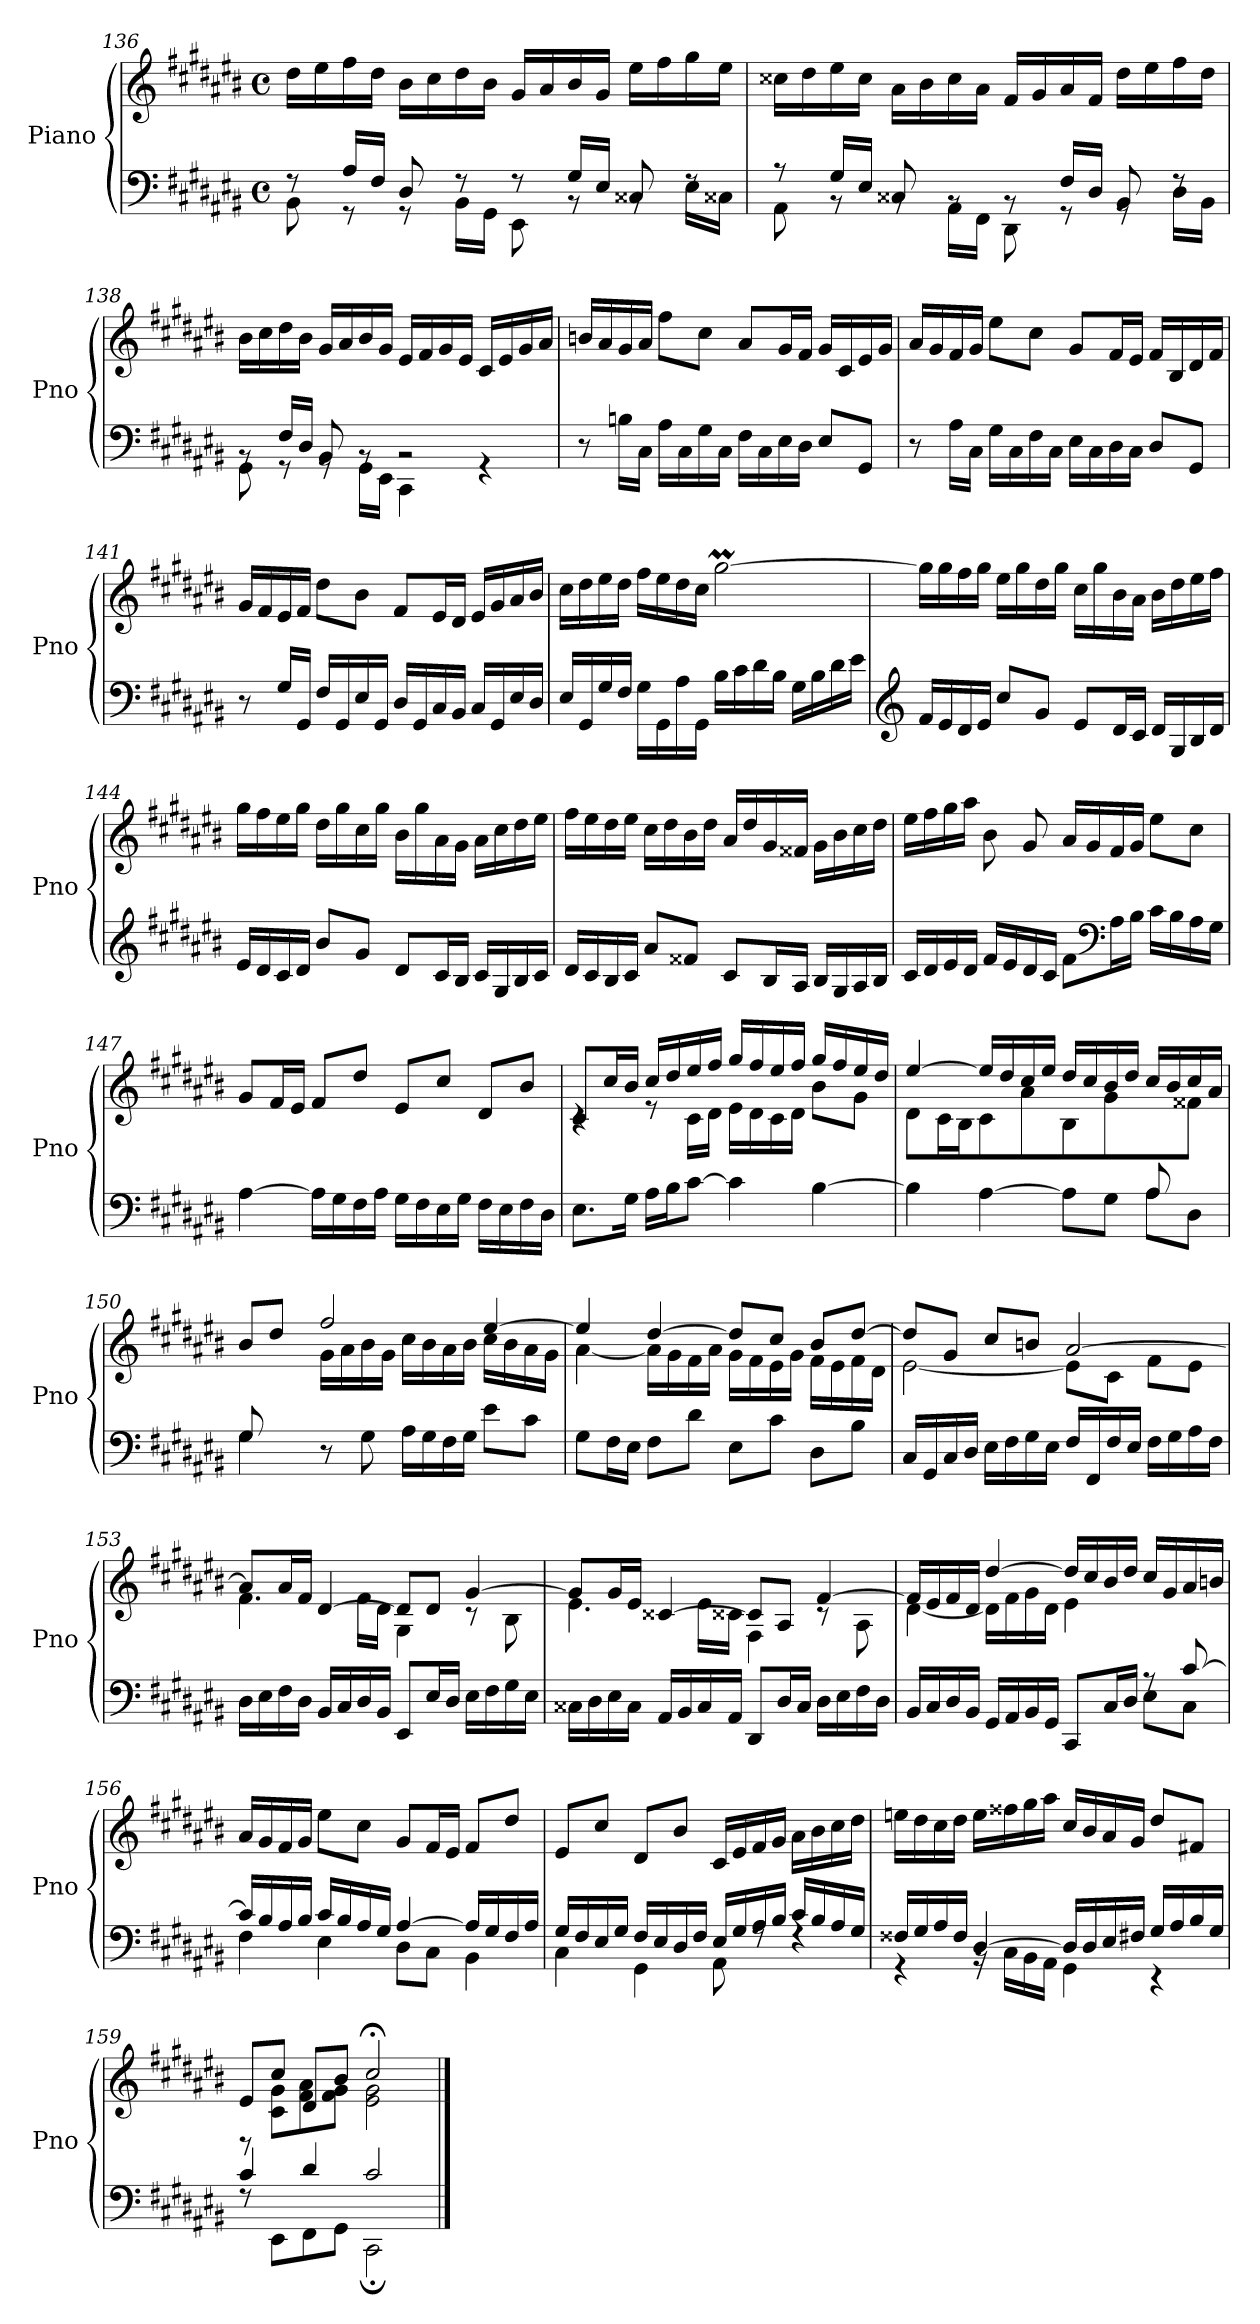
**kern	**kern
*part1	*part1
*staff2	*staff1
*I"Piano	*
*I'Pno	*
!!LO:LB:g=z
*clefF4	*clefG2
*k[f#c#g#d#a#e#b#]	*k[f#c#g#d#a#e#b#]
*M4/4	*M4/4
*met(c)	*met(c)
=136	=136
*^	*
8rF	8BB#\	16dd#\LL
.	.	16ee#\
16A#/LL	8r	16ff#\
16F#/JJ	.	16dd#\JJ
8D#/	8r	16b#\LL
.	.	16cc#\
8r	16BB#\LL	16dd#\
.	16GG#\JJ	16b#\JJ
8r	8EE#\	16g#/LL
.	.	16a#/
16G#/LL	8rBB	16b#/
16E#/JJ	.	16g#/JJ
8C##X/	8rBB	16ee#\LL
.	.	16ff#\
8rF	16E#\LL	16gg#\
.	16C##X\JJ	16ee#\JJ
=137	=137	=137
8r	8AA#\	16cc##X\LL
.	.	16dd#\
16G#/LL	8rBB	16ee#\
16E#/JJ	.	16cc##\JJ
8C##X/	8rBB	16a#\LL
.	.	16b#\
8rBB	16AA#\LL	16cc##i\
.	16FF#\JJ	16a#\JJ
8rBB	8DD#\	16f#/LL
.	.	16g#/
16F#/LL	8rGG	16a#/
16D#/JJ	.	16f#/JJ
8BB#/	8rGG	16dd#\LL
.	.	16ee#\
8rF	16D#\LL	16ff#\
.	16BB#\JJ	16dd#\JJ
!!LO:PB:g=z
=138	=138	=138
8rBB	8GG#\	16b#\LL
.	.	16cc#\
16F#/LL	8rGG	16dd#\
16D#/JJ	.	16b#\JJ
8BB#/	8rGG	16g#/LL
.	.	16a#/
8rBB	16GG#\LL	16b#/
.	16EE#\JJ	16g#/JJ
2rBB	4CC#\	16e#/LL
.	.	16f#/
.	.	16g#/
.	.	16e#/JJ
.	4rGG	16c#/LL
.	.	16e#/
.	.	16g#/
.	.	16a#/JJ
*v	*v	*
=139	=139
8r	16bn/LL
.	16a#/
16Bn\LL	16g#/
16C#\JJ	16a#/JJ
16A#\LL	8ff#\L
16C#\	.
16G#\	8cc#\J
16C#\JJ	.
16F#\LL	8a#/L
16C#\	.
16E#\	16g#/L
16D#\JJ	16f#/JJ
8E#/L	16g#/LL
.	16c#/
8GG#/J	16e#/
.	16g#/JJ
!!LO:LB:g=z
=140	=140
8r	16a#/LL
.	16g#/
16A#\LL	16f#/
16C#\JJ	16g#/JJ
16G#\LL	8ee#\L
16C#\	.
16F#\	8cc#\J
16C#\JJ	.
16E#\LL	8g#/L
16C#\	.
16D#\	16f#/L
16C#\JJ	16e#/JJ
8D#/L	16f#/LL
.	16B#/
8GG#/J	16d#/
.	16f#/JJ
=141	=141
8r	16g#/LL
.	16f#/
16G#/LL	16e#/
16GG#/JJ	16f#/JJ
16F#/LL	8dd#\L
16GG#/	.
16E#/	8b#\J
16GG#/JJ	.
16D#/LL	8f#/L
16GG#/	.
16C#/	16e#/L
16BB#/JJ	16d#/JJ
16C#/LL	16e#/LL
16GG#/	16g#/
16E#/	16a#/
16D#/JJ	16b#/JJ
!!LO:LB:g=z
=142	=142
16E#/LL	16cc#\LL
16GG#/	16dd#\
16G#/	16ee#\
16F#/JJ	16dd#\JJ
16G#\LL	16ff#\LL
16GG#\	16ee#\
16A#\	16dd#\
16GG#\JJ	16cc#\JJ
16B#\LL	[2gg#M\
16c#\	.
16d#\	.
16B#\JJ	.
16G#\LL	.
16B#\	.
16d#\	.
16e#\JJ	.
=143	=143
*clefG2	*
16f#/LL	16gg#\LL]
16e#/	16gg#\
16d#/	16ff#\
16e#/JJ	16gg#\JJ
8cc#/L	16ee#\LL
.	16gg#\
8g#/J	16dd#\
.	16gg#\JJ
8e#/L	16cc#\LL
.	16gg#\
16d#/L	16b#\
16c#/JJ	16a#\JJ
16d#/LL	16b#\LL
16G#/	16dd#\
16B#/	16ee#\
16d#/JJ	16ff#\JJ
!!LO:LB:g=z
=144	=144
16e#/LL	16gg#\LL
16d#/	16ff#\
16c#/	16ee#\
16d#/JJ	16gg#\JJ
8b#/L	16dd#\LL
.	16gg#\
8g#/J	16cc#\
.	16gg#\JJ
8d#/L	16b#\LL
.	16gg#\
16c#/L	16a#\
16B#/JJ	16g#\JJ
16c#/LL	16a#\LL
16G#/	16cc#\
16B#/	16dd#\
16c#/JJ	16ee#\JJ
=145	=145
16d#/LL	16ff#\LL
16c#/	16ee#\
16B#/	16dd#\
16c#/JJ	16ee#\JJ
8a#/L	16cc#\LL
.	16dd#\
8f##X/J	16b#\
.	16dd#\JJ
8c#/L	16a#/LL
.	16dd#/
16B#/L	16g#/
16A#/JJ	16f##X/JJ
16B#/LL	16g#\LL
16G#/	16b#\
16A#/	16cc#\
16B#/JJ	16dd#\JJ
!!LO:PB:g=z
=146	=146
16c#/LL	16ee#\LL
16d#/	16ff#\
16e#/	16gg#\
16d#/JJ	16aa#\JJ
16f#/LL	8b#\
16e#/	.
16d#/	8g#/
16c#/JJ	.
8f#\L	16a#/LL
.	16g#/
*clefF4	*
16A#\L	16f#/
16B#\JJ	16g#/JJ
16c#\LL	8ee#\L
16B#\	.
16A#\	8cc#\J
16G#\JJ	.
=147	=147
[4A#\	8g#/L
.	16f#/L
.	16e#/JJ
16A#\LL]	8f#/L
16G#\	.
16F#\	8dd#/J
16A#\JJ	.
16G#\LL	8e#/L
16F#\	.
16E#\	8cc#/J
16G#\JJ	.
16F#\LL	8d#/L
16E#\	.
16F#\	8b#/J
16D#\JJ	.
!!LO:LB:g=z
=148	=148
*	*^
8.E#\L	8c#/L	4rc
.	16cc#/L	.
16G#\Jk	16b#/JJ	.
16A#\LL	16cc#/LL	8re
16B#\J	16dd#/	.
[8c#\J	16ee#/	16c#\LL
.	16ff#/JJ	16d#\JJ
4c#\]	16gg#/LL	16e#\LL
.	16ff#/	16d#\
.	16ee#/	16c#\
.	16ff#/JJ	16d#\JJ
[4B#\	16gg#/LL	8b#\L
.	16ff#/	.
.	16ee#/	8g#\J
.	16dd#/JJ	.
=149	=149	=149
*^	*	*
2.ryy	4B#\]	[4ee#/	8d#\L
.	.	.	16c#\L
.	.	.	16B#\JJ
.	[4A#\	16ee#/LL]	8c#\L
.	.	16dd#/	.
.	.	16cc#/	8a#\J
.	.	16ee#/JJ	.
.	8A#\L]	16dd#/LL	8B#\L
.	.	16cc#/	.
.	8G#\J	16b#/	8g#\J
.	.	16dd#/JJ	.
8A#/L	8A#\L	16cc#/LL	8ryy
.	.	16b#/	.
8ryy	8D#\J	16cc#/	8f##X\J
.	.	16a#/JJ	.
!!LO:LB:g=z	!!
=150	=150	=150	=150
8G#/L	4G#\	8b#/L	8ryy
2..ryy	.	8dd#/J	16g#\L
.	.	.	16f##X\JJ
.	8r	2ff#/	16g#\LL
.	.	.	16a#\
.	8G#\	.	16b#\
.	.	.	16g#\JJ
.	16A#\LL	.	16cc#\LL
.	16G#\	.	16b#\
.	16F#\	.	16a#\
.	16G#\JJ	.	16b#\JJ
.	8e#\L	[4ee#/	16cc#\LL
.	.	.	16b#\
.	8c#\J	.	16a#\
.	.	.	16g#\JJ
*v	*v	*	*
=151	=151	=151
8G#\L	4ee#/]	[4a#\
16F#\L	.	.
16E#\JJ	.	.
8F#\L	[4dd#/	16a#\LL]
.	.	16g#\
8d#\J	.	16f#\
.	.	16a#\JJ
8E#\L	8dd#/L]	16g#\LL
.	.	16f#\
8c#\J	8cc#/J	16e#\
.	.	16g#\JJ
8D#\L	8b#/L	16f#\LL
.	.	16e#\
8B#\J	[8dd#/J	16f#\
.	.	16d#\JJ
!!LO:LB:g=z	!!
=152	=152	=152
16C#/LL	8dd#/L]	[2e#\
16GG#/	.	.
16C#/	8g#/J	.
16D#/JJ	.	.
16E#\LL	8cc#/L	.
16F#\	.	.
16G#\	8bn/J	.
16E#\JJ	.	.
16F#/LL	[2a#/	8e#\L]
16FF#/	.	.
16F#/	.	8c#\J
16E#/JJ	.	.
16F#\LL	.	8f#\L
16G#\	.	.
16A#\	.	8e#\J
16F#\JJ	.	.
=153	=153	=153
16D#\LL	8a#/L]	4.f#\
16E#\	.	.
16F#\	16a#/L	.
16D#\JJ	16f#/JJ	.
16BB#/LL	[4d#/	.
16C#/	.	.
16D#/	.	16f#\LL
16BB#/JJ	.	16d#\JJ
8EE#/L	8d#/L]	4G#\
16E#/L	8d#/J	.
16D#/JJ	.	.
16E#\LL	[4g#/	8rc
16F#\	.	.
16G#\	.	8B#\
16E#\JJ	.	.
!!LO:PB:g=z	!!
=154	=154	=154
16C##X\LL	8g#/L]	4.e#\
16D#\	.	.
16E#\	16g#/L	.
16C##\JJ	16e#/JJ	.
16AA#/LL	[4c##X/	.
16BB#/	.	.
16C##i/	.	16e#\LL
16AA#/JJ	.	16c##X\JJ
8DD#/L	8c##/L]	4F#\
16D#/L	8A#/J	.
16C##/JJ	.	.
16D#\LL	[4f#/	8rc
16E#\	.	.
16F#\	.	8A#\
16D#\JJ	.	.
=155	=155	=155
*^	*	*
2.ryy	16BB#/LL	16f#/LL]	[4d#\
.	16C#/	16e#/	.
.	16D#/	16f#/	.
.	16BB#/JJ	16d#/JJ	.
.	16GG#/LL	[4dd#/	16d#\LL]
.	16AA#/	.	16f#\
.	16BB#/	.	16g#\
.	16GG#/JJ	.	16d#\JJ
.	8CC#/L	16dd#/LL]	4e#\
.	.	16cc#/	.
.	16C#/L	16b#/	.
.	16D#/JJ	16dd#/JJ	.
8rA	8E#\L	16cc#/LL	4ryy
.	.	16g#/	.
[8c#/	8C#\J	16a#/	.
.	.	16bn/JJ	.
*	*	*v	*v
!!LO:LB:g=z
=156	=156	=156
16c#/LL]	4F#\	16a#/LL
16B#/	.	16g#/
16A#/	.	16f#/
16B#/JJ	.	16g#/JJ
16c#/LL	4E#\	8ee#\L
16B#/	.	.
16A#/	.	8cc#\J
16G#/JJ	.	.
[4A#/	8D#\L	8g#/L
.	8C#\J	16f#/L
.	.	16e#/JJ
16A#/LL]	4BB#\	8f#/L
16G#/	.	.
16F#/	.	8dd#/J
16A#/JJ	.	.
=157	=157	=157
16G#/LL	4C#\	8e#/L
16F#/	.	.
16E#/	.	8cc#/J
16G#/JJ	.	.
16F#/LL	4GG#\	8d#/L
16E#/	.	.
16D#/	.	8b#/J
16F#/JJ	.	.
16E#/LL	8AA#\	16c#/LL
16G#/	.	16e#/
16A#/	8rF	16f#/
16B#/JJ	.	16g#/JJ
16c#/LL	4rF	16a#\LL
16B#/	.	16b#\
16A#/	.	16cc#\
16G#/JJ	.	16dd#\JJ
!!LO:LB:g=z
=158	=158	=158
16F##X/LL	4r	16een\LL
16G#/	.	16dd#\
16A#/	.	16cc#\
16F##/JJ	.	16dd#\JJ
[4D#/	16rBB	16ee\LL
.	16C#\LL	16ff##X\
.	16BB#\	16gg#\
.	16AA#\JJ	16aa#\JJ
16D#/LL]	4GG#\	16cc#/LL
16D#/	.	16b#/
16E#/	.	16a#/
16F#X/JJ	.	16g#/JJ
16G#/LL	4r	8dd#/L
16A#/	.	.
16B#/	.	8f#X/J
16G#/JJ	.	.
=159	=159	=159
*	*	*^
4c#/	8rF	8e#/L	8rD
.	8EE#\L	8cc#/J	8c#\ 8g#\L
4d#/	8FF#\	8d#/L	8f#\ 8a#\
.	8GG#\J	8b#/J	8f#\ 8g#\J
2c#/	2CC#;\	2cc#;</	2e#\ 2g#\
*v	*v	*	*
*	*v	*v
==	==
*-	*-
